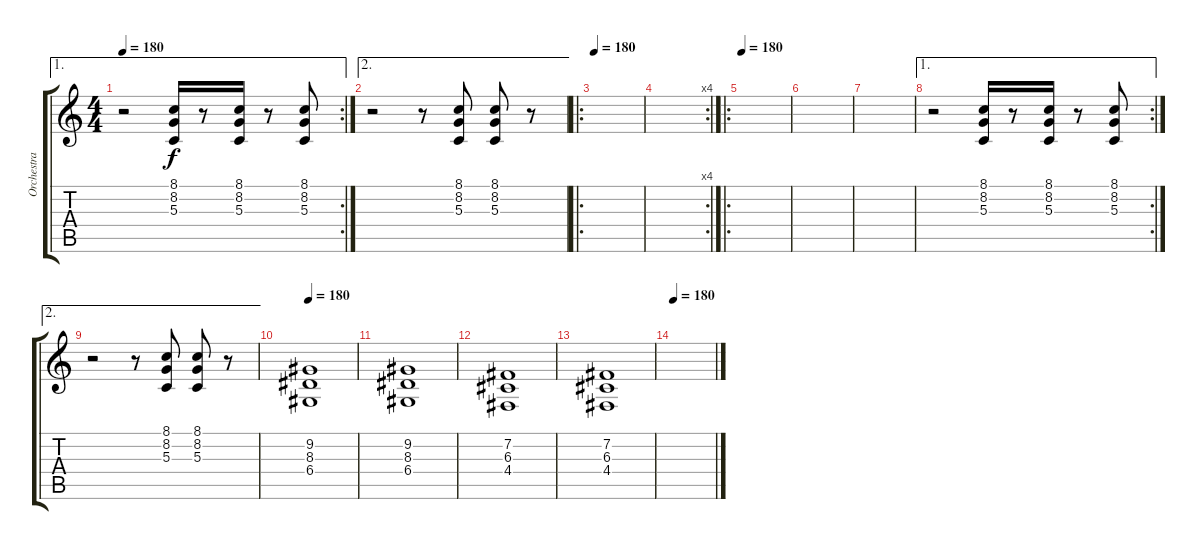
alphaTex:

\track ("Orchestra" "Orchestra") {instrument orchestrahit}
\staff {score tabs}
\tuning (E4 B3 G3 D3 A2 E2) {hide}
\ae 1
\rc 2
\ts (4 4)
\tempo 180
\clef g2
\ks c
r.2{dy f} (8.1 8.2 5.3).16 r.8 (8.1 8.2 5.3).16 r.8 (8.1 8.2 5.3).8 |
\ae 2
r.2 r.8 (8.1 8.2 5.3).8 (8.1 8.2 5.3).8 r.8 |
\ro
\tempo 180
|
\rc 4
|
\ro
\tempo 180
|
|
|
\ae 1
\rc 2
r.2 (8.1 8.2 5.3).16 r.8 (8.1 8.2 5.3).16 r.8 (8.1 8.2 5.3).8 |
\ae 2
r.2 r.8 (8.1 8.2 5.3).8 (8.1 8.2 5.3).8 r.8 |
\tempo 180
(9.2 8.3 6.4).1 |
(9.2 8.3 6.4).1 |
(7.2 6.3 4.4).1 |
(7.2 6.3 4.4).1 |
\tempo 180
